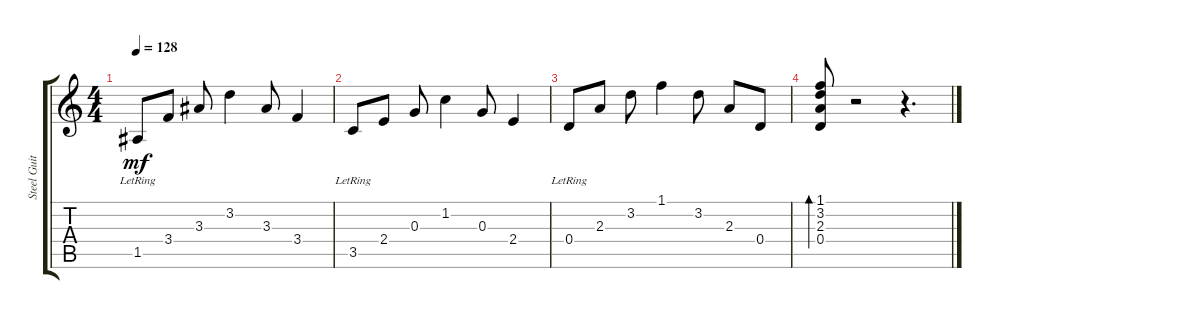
\track ("Steel Guitar" "Steel Guit") {instrument acousticguitarsteel}
\staff {score tabs}
\tuning (E4 B3 G3 D3 A2 E2) {hide}
\ts (4 4)
\tempo 128
\clef g2
\ks c
1.5{lr}.8{dy mf} 3.4.8 3.3.8 3.2.4 3.3.8 3.4.4 |
3.5{lr}.8 2.4.8 0.3.8 1.2.4 0.3.8 2.4.4 |
0.4{lr}.8 2.3.8 3.2.8 1.1.4 3.2.8 2.3.8 0.4.8 |
(1.1 3.2 2.3 0.4).8{bd 30} r.2 r.4{d}
